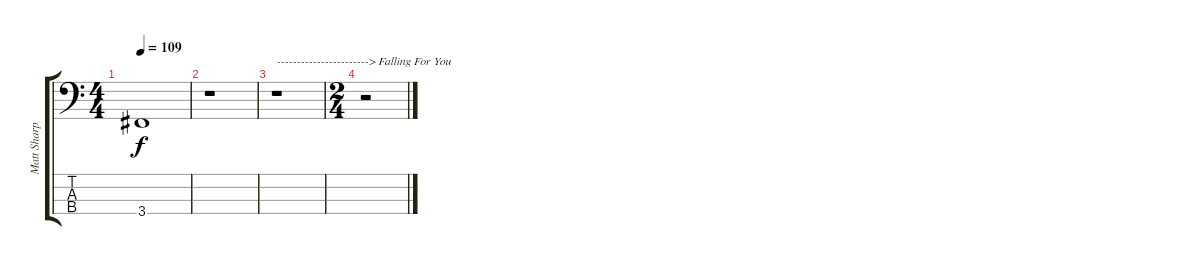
\track ("Matt Sharp" "Matt Sharp") {instrument electricbasspick}
\staff {score tabs}
\tuning (Gb2 Db2 Ab1 Eb1) {hide}
\ts (4 4)
\tempo 109
\clef f4
\ks c
3.4{t}.1{dy f} |
r.1 |
r.1{txt "-----------------------> Falling For You"} |
\ts (2 4)
r.2
